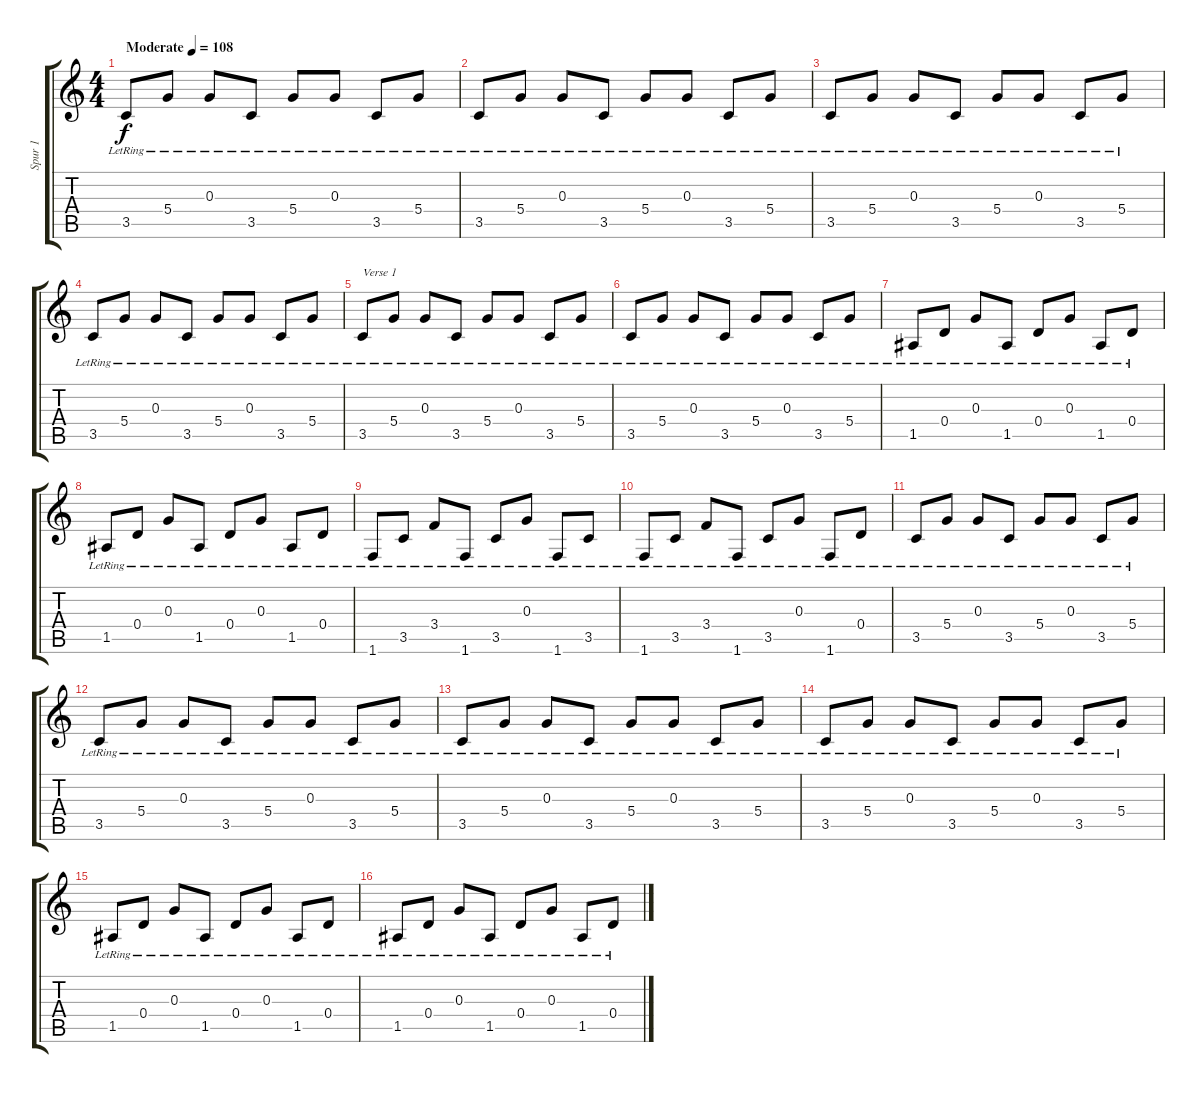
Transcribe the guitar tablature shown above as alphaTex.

\track ("Spur 1" "Spur 1") {instrument electricguitarclean}
\staff {score tabs}
\tuning (E4 B3 G3 D3 A2 E2) {hide}
\ts (4 4)
\tempo (108 "Moderate")
\clef g2
\ks c
3.5{lr}.8{dy f instrument electricguitarclean} 5.4{lr}.8 0.3{lr}.8 3.5{lr}.8 5.4{lr}.8 0.3{lr}.8 3.5{lr}.8 5.4{lr}.8 |
3.5{lr}.8 5.4{lr}.8 0.3{lr}.8 3.5{lr}.8 5.4{lr}.8 0.3{lr}.8 3.5{lr}.8 5.4{lr}.8 |
3.5{lr}.8 5.4{lr}.8 0.3{lr}.8 3.5{lr}.8 5.4{lr}.8 0.3{lr}.8 3.5{lr}.8 5.4{lr}.8 |
3.5{lr}.8 5.4{lr}.8 0.3{lr}.8 3.5{lr}.8 5.4{lr}.8 0.3{lr}.8 3.5{lr}.8 5.4{lr}.8 |
3.5{lr}.8{txt "Verse 1"} 5.4{lr}.8 0.3{lr}.8 3.5{lr}.8 5.4{lr}.8 0.3{lr}.8 3.5{lr}.8 5.4{lr}.8 |
3.5{lr}.8 5.4{lr}.8 0.3{lr}.8 3.5{lr}.8 5.4{lr}.8 0.3{lr}.8 3.5{lr}.8 5.4{lr}.8 |
1.5{lr}.8 0.4{lr}.8 0.3{lr}.8 1.5{lr}.8 0.4{lr}.8 0.3{lr}.8 1.5{lr}.8 0.4{lr}.8 |
1.5{lr}.8 0.4{lr}.8 0.3{lr}.8 1.5{lr}.8 0.4{lr}.8 0.3{lr}.8 1.5{lr}.8 0.4{lr}.8 |
1.6{lr}.8 3.5{lr}.8 3.4{lr}.8 1.6{lr}.8 3.5{lr}.8 0.3{lr}.8 1.6{lr}.8 3.5{lr}.8 |
1.6{lr}.8 3.5{lr}.8 3.4{lr}.8 1.6{lr}.8 3.5{lr}.8 0.3{lr}.8 1.6{lr}.8 0.4{lr}.8 |
3.5{lr}.8 5.4{lr}.8 0.3{lr}.8 3.5{lr}.8 5.4{lr}.8 0.3{lr}.8 3.5{lr}.8 5.4{lr}.8 |
3.5{lr}.8 5.4{lr}.8 0.3{lr}.8 3.5{lr}.8 5.4{lr}.8 0.3{lr}.8 3.5{lr}.8 5.4{lr}.8 |
3.5{lr}.8 5.4{lr}.8 0.3{lr}.8 3.5{lr}.8 5.4{lr}.8 0.3{lr}.8 3.5{lr}.8 5.4{lr}.8 |
3.5{lr}.8 5.4{lr}.8 0.3{lr}.8 3.5{lr}.8 5.4{lr}.8 0.3{lr}.8 3.5{lr}.8 5.4{lr}.8 |
1.5{lr}.8 0.4{lr}.8 0.3{lr}.8 1.5{lr}.8 0.4{lr}.8 0.3{lr}.8 1.5{lr}.8 0.4{lr}.8 |
1.5{lr}.8 0.4{lr}.8 0.3{lr}.8 1.5{lr}.8 0.4{lr}.8 0.3{lr}.8 1.5{lr}.8 0.4{lr}.8
